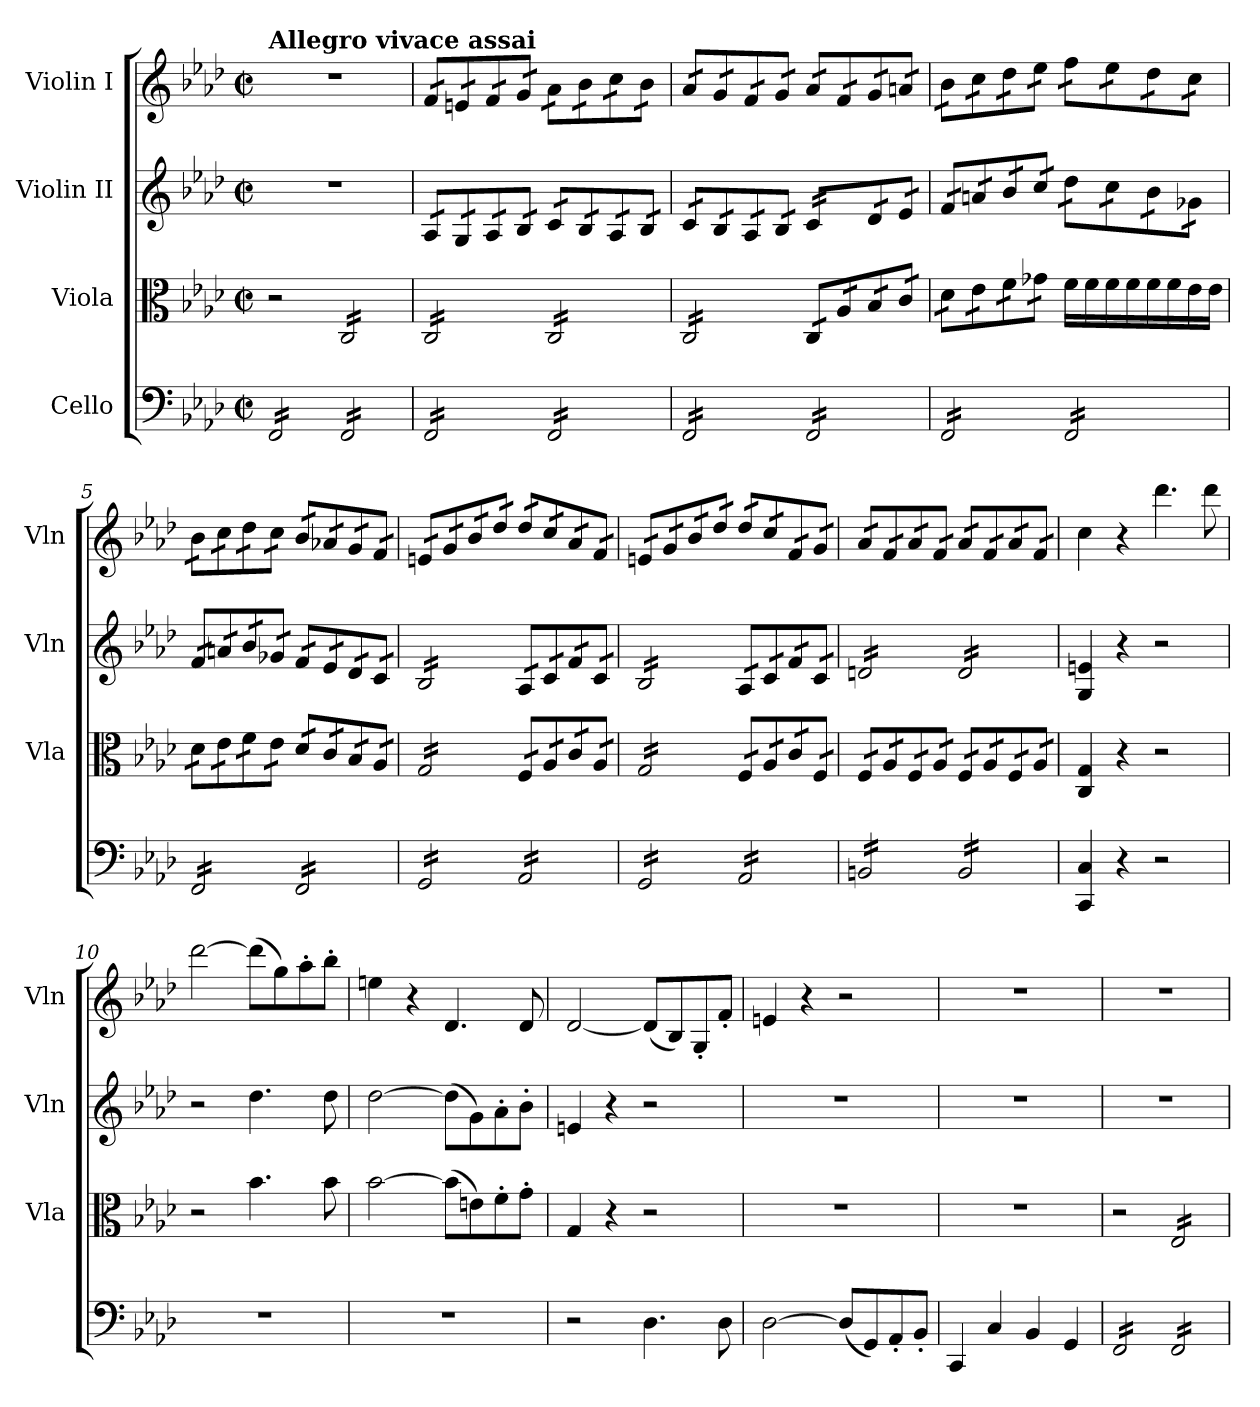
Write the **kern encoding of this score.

**kern	**kern	**kern	**kern
*part4	*part3	*part2	*part1
*staff4	*staff3	*staff2	*staff1
*I"Cello	*I"Viola	*I"Violin II	*I"Violin I
*	*I'Vla	*I'Vln	*I'Vln
*clefF4	*clefC3	*clefG2	*clefG2
*k[b-e-a-d-]	*k[b-e-a-d-]	*k[b-e-a-d-]	*k[b-e-a-d-]
*M2/2	*M2/2	*M2/2	*M2/2
*met(c|)	*met(c|)	*met(c|)	*met(c|)
=1	=1	=1	=1
!	!	!	!LO:TX:a:B:t=Allegro vivace assai
*tremolo	*	*	*
16FF/LL	2r	1r	1r
16FF/	.	.	.
16FF/	.	.	.
16FF/	.	.	.
16FF/	.	.	.
16FF/	.	.	.
16FF/	.	.	.
16FF/JJ	.	.	.
*	*tremolo	*	*
16FF/LL	16C/LL	.	.
16FF/	16C/	.	.
16FF/	16C/	.	.
16FF/	16C/	.	.
16FF/	16C/	.	.
16FF/	16C/	.	.
16FF/	16C/	.	.
16FF/JJ	16C/JJ	.	.
=2	=2	=2	=2
*	*	*tremolo	*
*	*	*	*tremolo
16FF/LL	16C/LL	16A-/LL	16f/LL
16FF/	16C/	16A-/	16f/
16FF/	16C/	16G/	16en/
16FF/	16C/	16G/	16en/
16FF/	16C/	16A-/	16f/
16FF/	16C/	16A-/	16f/
16FF/	16C/	16B-/	16g/
16FF/JJ	16C/JJ	16B-/JJ	16g/JJ
16FF/LL	16C/LL	16c/LL	16a-\LL
16FF/	16C/	16c/	16a-\
16FF/	16C/	16B-/	16b-\
16FF/	16C/	16B-/	16b-\
16FF/	16C/	16A-/	16cc\
16FF/	16C/	16A-/	16cc\
16FF/	16C/	16B-/	16b-\
16FF/JJ	16C/JJ	16B-/JJ	16b-\JJ
=3	=3	=3	=3
16FF/LL	16C/LL	16c/LL	16a-/LL
16FF/	16C/	16c/	16a-/
16FF/	16C/	16B-/	16g/
16FF/	16C/	16B-/	16g/
16FF/	16C/	16A-/	16f/
16FF/	16C/	16A-/	16f/
16FF/	16C/	16B-/	16g/
16FF/JJ	16C/JJ	16B-/JJ	16g/JJ
16FF/LL	16C/LL	16c/LL	16a-/LL
16FF/	16C/	16c/	16a-/
16FF/	16A-/	16c/	16f/
16FF/	16A-/	16c/	16f/
16FF/	16B-/	16d-/	16g/
16FF/	16B-/	16d-/	16g/
16FF/	16c/	16e-/	16an/
16FF/JJ	16c/JJ	16e-/JJ	16an/JJ
=4	=4	=4	=4
16FF/LL	16d-\LL	16f/LL	16b-\LL
16FF/	16d-\	16f/	16b-\
16FF/	16e-\	16an/	16cc\
16FF/	16e-\	16an/	16cc\
16FF/	16f\	16b-/	16dd-\
16FF/	16f\	16b-/	16dd-\
16FF/	16g-X\	16cc/	16ee-\
16FF/JJ	16g-X\JJ	16cc/JJ	16ee-\JJ
16FF/LL	16f\LL	16dd-\LL	16ff\LL
16FF/	16f\	16dd-\	16ff\
16FF/	16f\	16cc\	16ee-\
16FF/	16f\	16cc\	16ee-\
16FF/	16f\	16b-\	16dd-\
16FF/	16f\	16b-\	16dd-\
16FF/	16e-\	16g-X\	16cc\
16FF/JJ	16e-\JJ	16g-X\JJ	16cc\JJ
=5	=5	=5	=5
16FF/LL	16d-\LL	16f/LL	16b-\LL
16FF/	16d-\	16f/	16b-\
16FF/	16e-\	16an/	16cc\
16FF/	16e-\	16an/	16cc\
16FF/	16f\	16b-/	16dd-\
16FF/	16f\	16b-/	16dd-\
16FF/	16e-\	16g-X/	16cc\
16FF/JJ	16e-\JJ	16g-X/JJ	16cc\JJ
16FF/LL	16d-/LL	16f/LL	16b-/LL
16FF/	16d-/	16f/	16b-/
16FF/	16c/	16e-/	16a-X/
16FF/	16c/	16e-/	16a-X/
16FF/	16B-/	16d-/	16g/
16FF/	16B-/	16d-/	16g/
16FF/	16A-/	16c/	16f/
16FF/JJ	16A-/JJ	16c/JJ	16f/JJ
=6	=6	=6	=6
16GG/LL	16G/LL	16B-/LL	16en/LL
16GG/	16G/	16B-/	16en/
16GG/	16G/	16B-/	16g/
16GG/	16G/	16B-/	16g/
16GG/	16G/	16B-/	16b-/
16GG/	16G/	16B-/	16b-/
16GG/	16G/	16B-/	16dd-/
16GG/JJ	16G/JJ	16B-/JJ	16dd-/JJ
16AA-/LL	16F/LL	16A-/LL	16dd-/LL
16AA-/	16F/	16A-/	16dd-/
16AA-/	16A-/	16c/	16cc/
16AA-/	16A-/	16c/	16cc/
16AA-/	16c/	16f/	16a-/
16AA-/	16c/	16f/	16a-/
16AA-/	16A-/	16c/	16f/
16AA-/JJ	16A-/JJ	16c/JJ	16f/JJ
=7	=7	=7	=7
16GG/LL	16G/LL	16B-/LL	16en/LL
16GG/	16G/	16B-/	16en/
16GG/	16G/	16B-/	16g/
16GG/	16G/	16B-/	16g/
16GG/	16G/	16B-/	16b-/
16GG/	16G/	16B-/	16b-/
16GG/	16G/	16B-/	16dd-/
16GG/JJ	16G/JJ	16B-/JJ	16dd-/JJ
16AA-/LL	16F/LL	16A-/LL	16dd-/LL
16AA-/	16F/	16A-/	16dd-/
16AA-/	16A-/	16c/	16cc/
16AA-/	16A-/	16c/	16cc/
16AA-/	16c/	16f/	16f/
16AA-/	16c/	16f/	16f/
16AA-/	16F/	16c/	16g/
16AA-/JJ	16F/JJ	16c/JJ	16g/JJ
=8	=8	=8	=8
16BBn/LL	16F/LL	16dn/LL	16a-/LL
16BBn/	16F/	16dn/	16a-/
16BBn/	16A-/	16dn/	16f/
16BBn/	16A-/	16dn/	16f/
16BBn/	16F/	16dn/	16a-/
16BBn/	16F/	16dn/	16a-/
16BBn/	16A-/	16dn/	16f/
16BBn/JJ	16A-/JJ	16dn/JJ	16f/JJ
16BB/LL	16F/LL	16d/LL	16a-/LL
16BB/	16F/	16d/	16a-/
16BB/	16A-/	16d/	16f/
16BB/	16A-/	16d/	16f/
16BB/	16F/	16d/	16a-/
16BB/	16F/	16d/	16a-/
16BB/	16A-/	16d/	16f/
16BB/JJ	16A-/JJ	16d/JJ	16f/JJ
*	*	*	*Xtremolo
*	*	*Xtremolo	*
*	*Xtremolo	*	*
*Xtremolo	*	*	*
=9	=9	=9	=9
4CC/ 4C/	4C/ 4G/	4G/ 4en/	4cc\
4r	4r	4r	4r
2r	2r	2r	4.ddd-\
.	.	.	8ddd-\
!!LO:LB:g=z
=10	=10	=10	=10
1r	2r	2r	[2ddd-\
.	4.b-\	4.dd-\	(>8ddd-\L]
.	.	.	8gg\)
.	.	.	8aa-'\
.	8b-\	8dd-\	8bb-'\J
=11	=11	=11	=11
1r	[2b-\	[2dd-\	4een\
.	.	.	4r
.	(>8b-\L]	(>8dd-\L]	4.d-/
.	8en\)	8g\)	.
.	8f'\	8a-'\	.
.	8g'\J	8b-'\J	8d-/
=12	=12	=12	=12
2r	4G/	4en/	[2d-/
.	4r	4r	.
4.D-\	2r	2r	(<8d-/L]
.	.	.	8B-/)
.	.	.	8G'/
8D-\	.	.	8f'/J
=13	=13	=13	=13
[2D-\	1r	1r	4en/
.	.	.	4r
(<8D-/L]	.	.	2r
8GG/)	.	.	.
8AA-'/	.	.	.
8BB-'/J	.	.	.
=14	=14	=14	=14
4CC/	1r	1r	1r
4C/	.	.	.
4BB-/	.	.	.
4GG/	.	.	.
=15	=15	=15	=15
*tremolo	*	*	*
16FF/LL	2r	1r	1r
16FF/	.	.	.
16FF/	.	.	.
16FF/	.	.	.
16FF/	.	.	.
16FF/	.	.	.
16FF/	.	.	.
16FF/JJ	.	.	.
*	*tremolo	*	*
16FF/LL	16E-/LL	.	.
16FF/	16E-/	.	.
16FF/	16E-/	.	.
16FF/	16E-/	.	.
16FF/	16E-/	.	.
16FF/	16E-/	.	.
16FF/	16E-/	.	.
16FF/JJ	16E-/JJ	.	.
*	*Xtremolo	*	*
*Xtremolo	*	*	*
=	=	=	=
*-	*-	*-	*-
